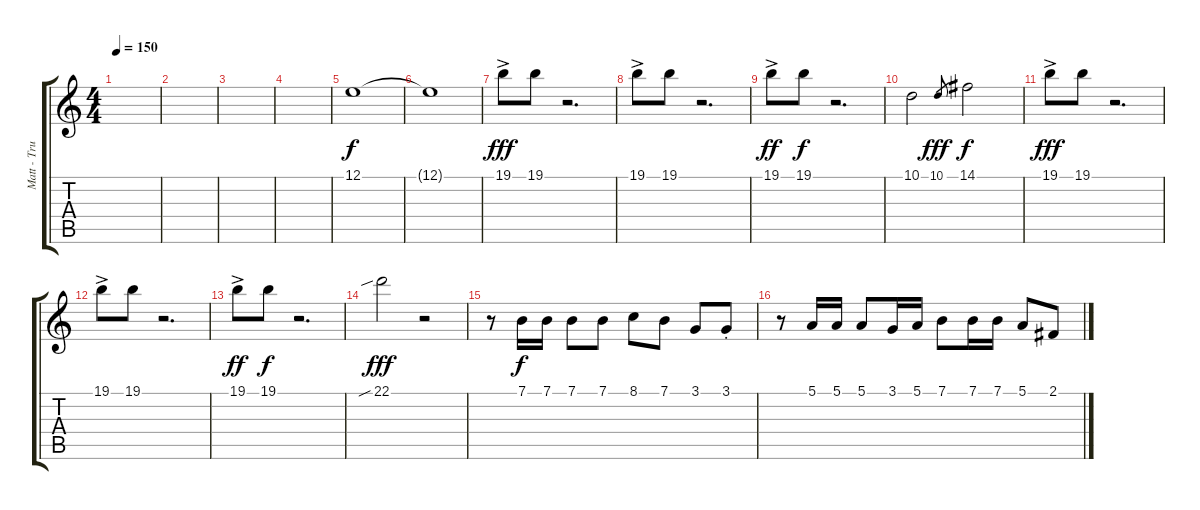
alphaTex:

\track ("Matt - Trumpet" "Matt - Tru") {instrument trumpet}
\staff {score tabs}
\tuning (E4 B3 G3 D3 A2 E2) {hide}
\ts (4 4)
\tempo 150
\clef g2
\ks c
|
|
|
|
12.1.1{volume 16} |
12.1{t}.1 |
19.1{ac}.8{dy fff} 19.1.8 r.2{d} |
19.1{ac}.8 19.1.8 r.2{d} |
19.1{ac}.8{dy ff} 19.1.8{dy f} r.2{d} |
10.1.2 10.1.8{gr dy fff} 14.1.2{dy f} |
19.1{ac}.8{dy fff} 19.1.8 r.2{d} |
19.1{ac}.8 19.1.8 r.2{d} |
19.1{ac}.8{dy ff} 19.1.8{dy f} r.2{d} |
22.1{sib}.2{dy fff} r.2 |
r.8 7.1.16{dy f} 7.1.16 7.1.8 7.1.8 8.1.8 7.1.8 3.1.8 3.1{st}.8 |
r.8 5.1.16 5.1.16 5.1.8 3.1.16 5.1.16 7.1.8 7.1.16 7.1.16 5.1.8 2.1.8
